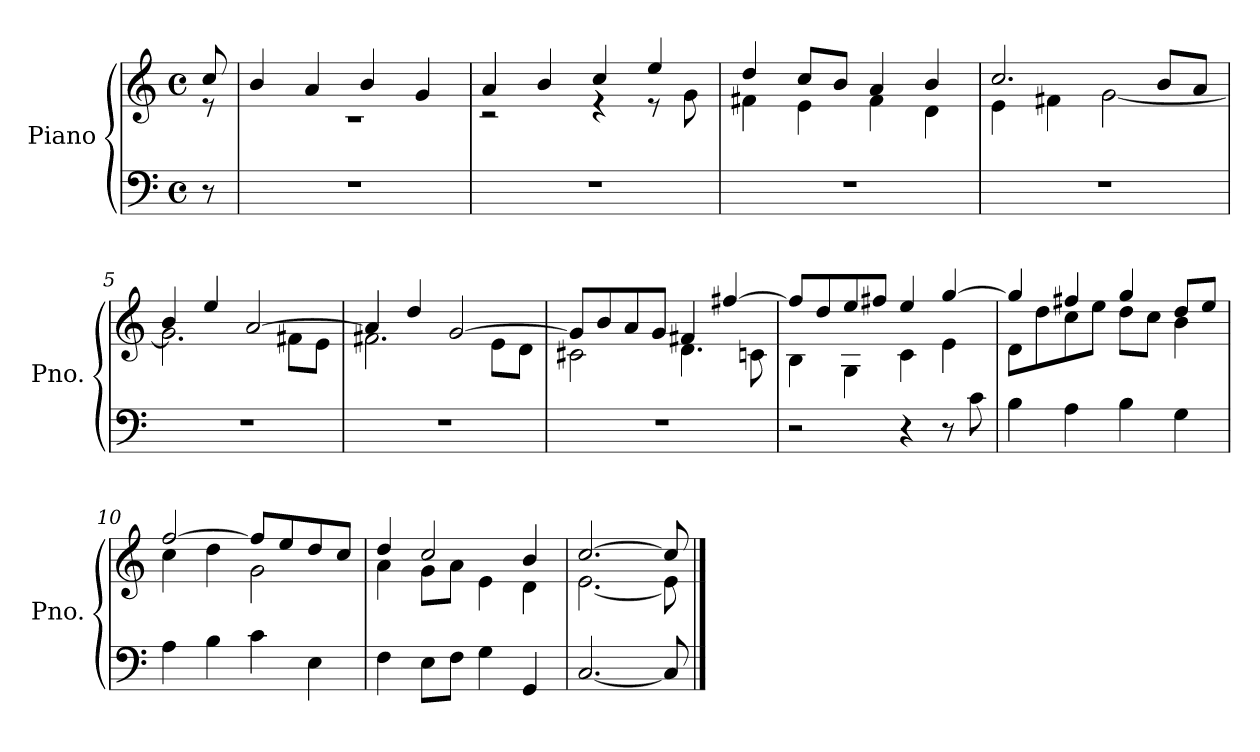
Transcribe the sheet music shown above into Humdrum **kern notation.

**kern	**kern
*part1	*part1
*staff2	*staff1
*I"Piano	*
*I'Pno.	*
*clefF4	*clefG2
*k[]	*k[]
*M4/4	*M4/4
*met(c)	*met(c)
=	=
*	*^
8r	8cc/	8r
=1	=1	=1
1r	4b/	1r
.	4a/	.
.	4b/	.
.	4g/	.
=2	=2	=2
1r	4a/	2r
.	4b/	.
.	4cc/	4r
.	4ee/	8r
.	.	8g\
=3	=3	=3
1r	4dd/	4f#X\
.	8cc/L	4e\
.	8b/J	.
.	4a/	4f#\
.	4b/	4d\
=4	=4	=4
1r	2.cc/	4e\
.	.	4f#X\
.	.	[2g\
.	8b/L	.
.	8a/J	.
=5	=5	=5
1r	4b/	2.g\]
.	4ee/	.
.	[2a/	.
.	.	8f#X\L
.	.	8e\J
!!LO:LB:g=z	!!
=6	=6	=6
1r	4a/]	2.f#X\
.	4dd/	.
.	[2g/	.
.	.	8e\L
.	.	8d\J
=7	=7	=7
1r	8g/L]	2c#X\
.	8b/	.
.	8a/	.
.	8g/J	.
.	4f#X/	4.d\
.	[4ff#X/	.
.	.	8cn\
=8	=8	=8
2r	8ff#/L]	4B\
.	8dd/	.
.	8ee/	4G\
.	8ff#X/J	.
4r	4ee/	4c\
8r	[4gg/	4e\
8c\	.	.
=9	=9	=9
4B\	4gg/]	8d\L
.	.	8dd\
4A\	4ff#X/	8cc\
.	.	8ee\J
4B\	4gg/	8dd\L
.	.	8cc\J
4G\	8dd/L	4b\
.	8ee/J	.
!!LO:LB:g=z	!!
=10	=10	=10
4A\	[2ff/	4cc\
4B\	.	4dd\
4c\	8ff/L]	2g\
.	8ee/	.
4E\	8dd/	.
.	8cc/J	.
=11	=11	=11
4F\	4dd/	4a\
8E\L	2cc/	8g\L
8F\J	.	8a\J
4G\	.	4e\
4GG/	4b/	4d\
=12	=12	=12
[2.C/	[2.cc/	[2.e\
8C/]	8cc/]	8e\]
*	*v	*v
==	==
*-	*-
